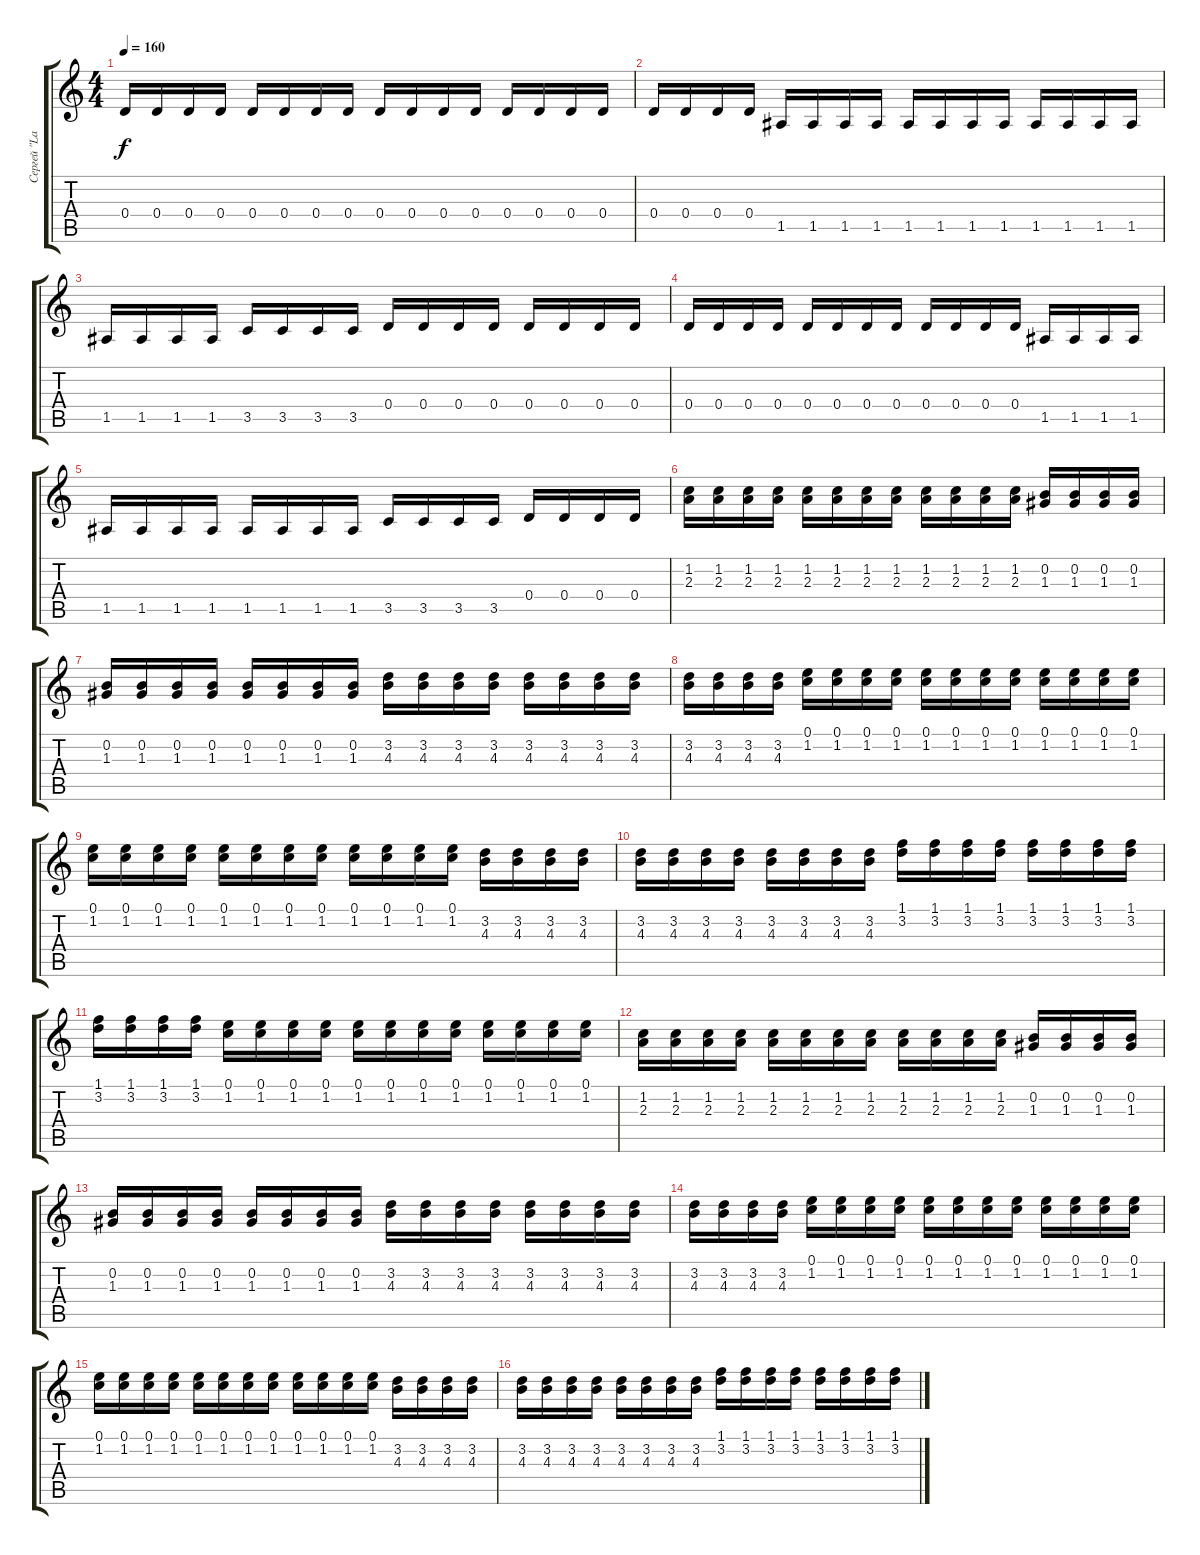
\track ("Сергей \"Lazar\"" "Сергей \"La") {instrument distortionguitar}
\staff {score tabs}
\tuning (E4 B3 G3 D3 A2 E2) {hide}
\ts (4 4)
\tempo 160
\clef g2
\ks c
0.4.16{dy f} 0.4.16 0.4.16 0.4.16 0.4.16 0.4.16 0.4.16 0.4.16 0.4.16 0.4.16 0.4.16 0.4.16 0.4.16 0.4.16 0.4.16 0.4.16 |
0.4.16 0.4.16 0.4.16 0.4.16 1.5.16 1.5.16 1.5.16 1.5.16 1.5.16 1.5.16 1.5.16 1.5.16 1.5.16 1.5.16 1.5.16 1.5.16 |
1.5.16 1.5.16 1.5.16 1.5.16 3.5.16 3.5.16 3.5.16 3.5.16 0.4.16 0.4.16 0.4.16 0.4.16 0.4.16 0.4.16 0.4.16 0.4.16 |
0.4.16 0.4.16 0.4.16 0.4.16 0.4.16 0.4.16 0.4.16 0.4.16 0.4.16 0.4.16 0.4.16 0.4.16 1.5.16 1.5.16 1.5.16 1.5.16 |
1.5.16 1.5.16 1.5.16 1.5.16 1.5.16 1.5.16 1.5.16 1.5.16 3.5.16 3.5.16 3.5.16 3.5.16 0.4.16 0.4.16 0.4.16 0.4.16 |
(1.2 2.3).16 (1.2 2.3).16 (1.2 2.3).16 (1.2 2.3).16 (1.2 2.3).16 (1.2 2.3).16 (1.2 2.3).16 (1.2 2.3).16 (1.2 2.3).16 (1.2 2.3).16 (1.2 2.3).16 (1.2 2.3).16 (0.2 1.3).16 (0.2 1.3).16 (0.2 1.3).16 (0.2 1.3).16 |
(0.2 1.3).16 (0.2 1.3).16 (0.2 1.3).16 (0.2 1.3).16 (0.2 1.3).16 (0.2 1.3).16 (0.2 1.3).16 (0.2 1.3).16 (3.2 4.3).16 (3.2 4.3).16 (3.2 4.3).16 (3.2 4.3).16 (3.2 4.3).16 (3.2 4.3).16 (3.2 4.3).16 (3.2 4.3).16 |
(3.2 4.3).16 (3.2 4.3).16 (3.2 4.3).16 (3.2 4.3).16 (0.1 1.2).16 (0.1 1.2).16 (0.1 1.2).16 (0.1 1.2).16 (0.1 1.2).16 (0.1 1.2).16 (0.1 1.2).16 (0.1 1.2).16 (0.1 1.2).16 (0.1 1.2).16 (0.1 1.2).16 (0.1 1.2).16 |
(0.1 1.2).16 (0.1 1.2).16 (0.1 1.2).16 (0.1 1.2).16 (0.1 1.2).16 (0.1 1.2).16 (0.1 1.2).16 (0.1 1.2).16 (0.1 1.2).16 (0.1 1.2).16 (0.1 1.2).16 (0.1 1.2).16 (3.2 4.3).16 (3.2 4.3).16 (3.2 4.3).16 (3.2 4.3).16 |
(3.2 4.3).16 (3.2 4.3).16 (3.2 4.3).16 (3.2 4.3).16 (3.2 4.3).16 (3.2 4.3).16 (3.2 4.3).16 (3.2 4.3).16 (1.1 3.2).16 (1.1 3.2).16 (1.1 3.2).16 (1.1 3.2).16 (1.1 3.2).16 (1.1 3.2).16 (1.1 3.2).16 (1.1 3.2).16 |
(1.1 3.2).16 (1.1 3.2).16 (1.1 3.2).16 (1.1 3.2).16 (0.1 1.2).16 (0.1 1.2).16 (0.1 1.2).16 (0.1 1.2).16 (0.1 1.2).16 (0.1 1.2).16 (0.1 1.2).16 (0.1 1.2).16 (0.1 1.2).16 (0.1 1.2).16 (0.1 1.2).16 (0.1 1.2).16 |
(1.2 2.3).16 (1.2 2.3).16 (1.2 2.3).16 (1.2 2.3).16 (1.2 2.3).16 (1.2 2.3).16 (1.2 2.3).16 (1.2 2.3).16 (1.2 2.3).16 (1.2 2.3).16 (1.2 2.3).16 (1.2 2.3).16 (0.2 1.3).16 (0.2 1.3).16 (0.2 1.3).16 (0.2 1.3).16 |
(0.2 1.3).16 (0.2 1.3).16 (0.2 1.3).16 (0.2 1.3).16 (0.2 1.3).16 (0.2 1.3).16 (0.2 1.3).16 (0.2 1.3).16 (3.2 4.3).16 (3.2 4.3).16 (3.2 4.3).16 (3.2 4.3).16 (3.2 4.3).16 (3.2 4.3).16 (3.2 4.3).16 (3.2 4.3).16 |
(3.2 4.3).16 (3.2 4.3).16 (3.2 4.3).16 (3.2 4.3).16 (0.1 1.2).16 (0.1 1.2).16 (0.1 1.2).16 (0.1 1.2).16 (0.1 1.2).16 (0.1 1.2).16 (0.1 1.2).16 (0.1 1.2).16 (0.1 1.2).16 (0.1 1.2).16 (0.1 1.2).16 (0.1 1.2).16 |
(0.1 1.2).16 (0.1 1.2).16 (0.1 1.2).16 (0.1 1.2).16 (0.1 1.2).16 (0.1 1.2).16 (0.1 1.2).16 (0.1 1.2).16 (0.1 1.2).16 (0.1 1.2).16 (0.1 1.2).16 (0.1 1.2).16 (3.2 4.3).16 (3.2 4.3).16 (3.2 4.3).16 (3.2 4.3).16 |
(3.2 4.3).16 (3.2 4.3).16 (3.2 4.3).16 (3.2 4.3).16 (3.2 4.3).16 (3.2 4.3).16 (3.2 4.3).16 (3.2 4.3).16 (1.1 3.2).16 (1.1 3.2).16 (1.1 3.2).16 (1.1 3.2).16 (1.1 3.2).16 (1.1 3.2).16 (1.1 3.2).16 (1.1 3.2).16
